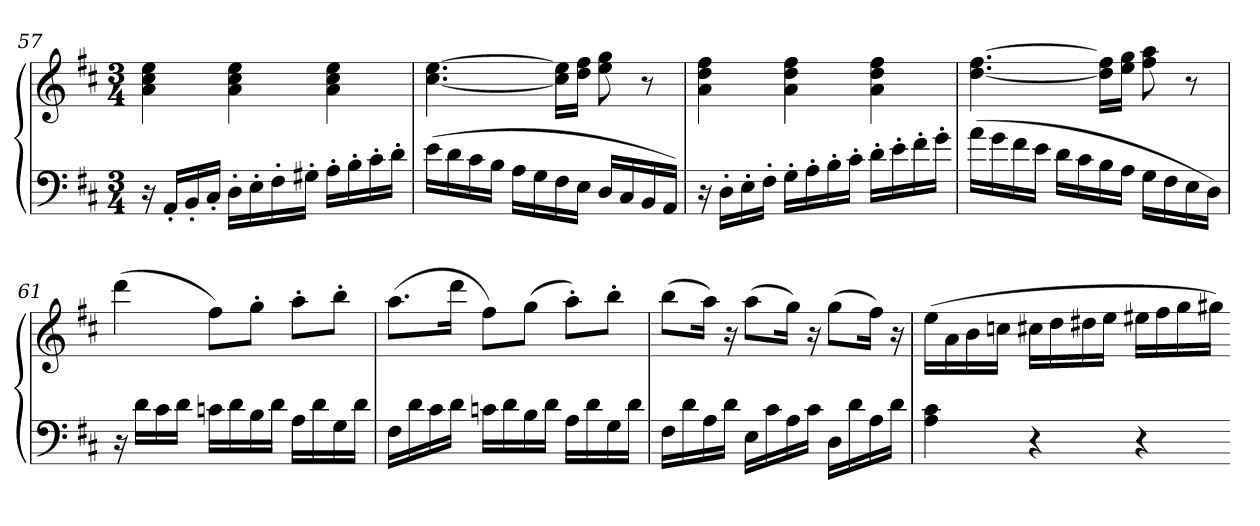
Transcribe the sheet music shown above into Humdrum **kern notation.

**kern	**kern
*part1	*part1
*staff2	*staff1
*clefF4	*clefG2
*k[f#c#]	*k[f#c#]
*M3/4	*M3/4
=57	=57
16r	4a 4cc# 4ee
16AA'LL	.
16BB'	.
16C#'JJ	.
16D'LL	4a 4cc# 4ee
16E'	.
16F#'	.
16G#X'JJ	.
16A'LL	4a 4cc# 4ee
16B'	.
16c#'	.
16d'JJ	.
=58	=58
(16eLL	[4.cc# [4.ee
16d	.
16c#	.
16BJJ	.
16ALL	.
16G	.
16F#	16cc#] 16ee]LL
16EJJ	16dd 16ff#JJ
16DLL	8ee 8gg
16C#	.
16BB	8r
16AAJJ)	.
=59	=59
16r	4a 4dd 4ff#
16D'LL	.
16E'	.
16F#'JJ	.
16G'LL	4a 4dd 4ff#
16A'	.
16B'	.
16c#'JJ	.
16d'LL	4a 4dd 4ff#
16e'	.
16f#'	.
16g'JJ	.
=60	=60
(16aLL	[4.dd [4.ff#
16g	.
16f#	.
16eJJ	.
16dLL	.
16c#	.
16B	16dd] 16ff#]LL
16AJJ	16ee 16ggJJ
16GLL	8ff# 8aa
16F#	.
16E	8r
16DJJ)	.
=61	=61
16r	(4ddd
16dLL	.
16c#	.
16dJJ	.
16cnLL	8ff#L)
16d	.
16B	8gg'J
16dJJ	.
16ALL	8aa'L
16d	.
16G	8bb'J
16dJJ	.
=62	=62
16F#LL	(8.aaL
16d	.
16c#	.
16dJJ	16dddJk
16cnLL	8ff#L)
16d	.
16B	(8ggJ
16dJJ	.
16ALL	8aa'L)
16d	.
16G	8bb'J
16dJJ	.
=63	=63
16F#LL	(8bbL
16d	.
16A	16aaJk)
16dJJ	16r
16ELL	(8aaL
16c#	.
16A	16ggJk)
16c#JJ	16r
16DLL	(8ggL
16d	.
16A	16ff#Jk)
16dJJ	16r
=64	=64
4A 4c#	(16eeLL
.	16a
.	16b
.	16ccnJJ
4r	16cc#XLL
.	16dd
.	16dd#X
.	16eeJJ
4r	16ee#XLL
.	16ff#
.	16gg
.	16gg#XJJ)
=-	=-
*-	*-
